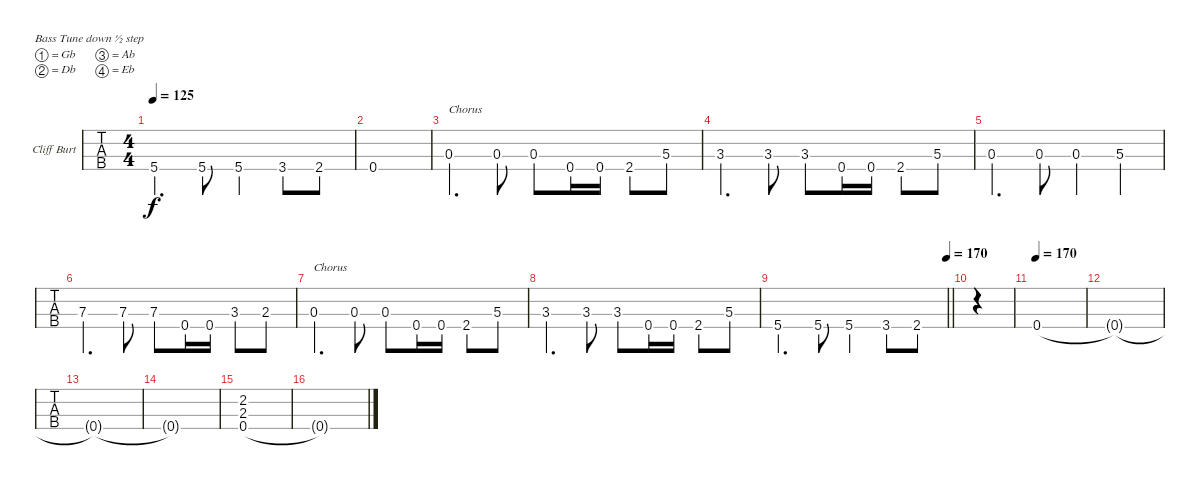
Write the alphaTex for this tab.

\bracketExtendMode groupsimilarinstruments
\firstSystemTrackNameOrientation horizontal
\otherSystemsTrackNameOrientation horizontal
\track ("Cliff Burton" "Cliff Burt") {instrument electricbassfinger}
\staff {tabs}
\tuning (Gb2 Db2 Ab1 Eb1)
\ts (4 4)
\tempo 125
\clef f4
\ks aminor
5.4.4{d dy f} 5.4.8 5.4.4 3.4.8 2.4.8 |
0.4.1 |
0.3.4{d txt "Chorus"} 0.3.8 0.3.8 0.4.16 0.4.16 2.4.8 5.3.8 |
3.3.4{d} 3.3.8 3.3.8 0.4.16 0.4.16 2.4.8 5.3.8 |
0.3.4{d} 0.3.8 0.3.4 5.3.4 |
7.3.4{d} 7.3.8 7.3.8 0.4.16 0.4.16 3.3.8 2.3.8 |
0.3.4{d txt "Chorus"} 0.3.8 0.3.8 0.4.16 0.4.16 2.4.8 5.3.8 |
3.3.4{d} 3.3.8 3.3.8 0.4.16 0.4.16 2.4.8 5.3.8 |
\tempo (170 1)
\barLineRight lightlight
5.4.4{d} 5.4.8 5.4.4 3.4.8 2.4.8 |
\ks eminor
|
\tempo 170
0.4.1 |
0.4{t}.1 |
0.4{t}.1 |
0.4{t}.1 |
(2.2 2.3 0.4).1 |
0.4{t}.1
